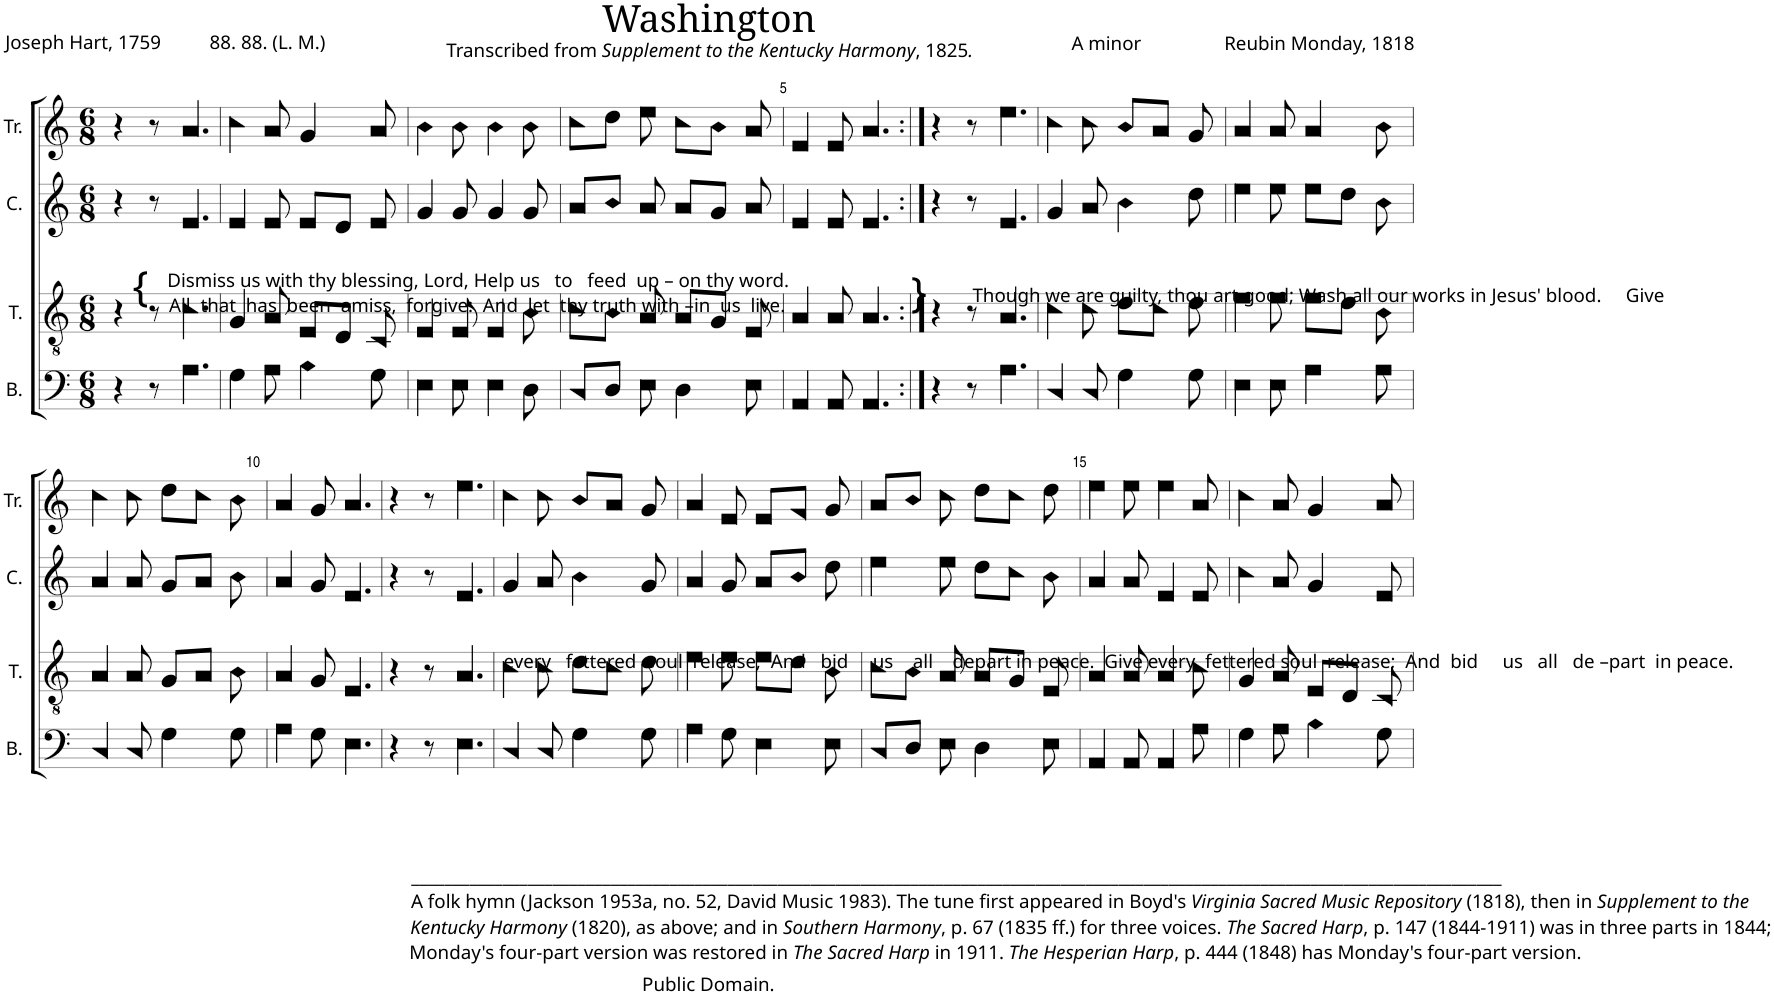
**kern	**kern	**kern	**kern
*part4	*part3	*part2	*part1
*staff4	*staff3	*staff2	*staff1
*I"B.	*I"T.	*I"C.	*I"Tr.
*I'B.	*I'T.	*I'C.	*I'Tr.
*clefF4	*clefGv2	*clefG2	*clefG2
*k[]	*k[]	*k[]	*k[]
*M6/8	*M6/8	*M6/8	*M6/8
=1	=1	=1	=1
4r	4r	4r	4r
8r	8r	8r	8r
!	!	!LO:TX:a:t=Dismiss us with thy blessing, Lord, Help us   to   feed  up – on thy word.	!
!	!	!LO:TX:a:t=All  that  has  been  amiss,  forgive&colon;  And  let  thy truth with –in  us  live.	!
!	!	!LO:TX:a:t={	!
4.A!\	4.c!\	4.e!/	4.a!/
=2	=2	=2	=2
4G!\	4G!/	4e!/	4cc!\
8A!\	8A!/	8e!/	8a!/
4B!\	8E!/L	8e!/L	4g!/
.	8D!/J	8d!/J	.
8G!\	8C!/	8e!/	8a!/
=3	=3	=3	=3
4E!\	4E!/	4g!/	4b!\
8E!\	8E!/	8g!/	8b!\
4E!\	4E!/	4g!/	4b!\
8D!\	8B!\	8g!/	8b!\
=4	=4	=4	=4
8C!/L	8c!\L	8a!/L	8cc!\L
8D!/J	8B!\J	8b!/J	8dd!\J
8E!\	8A!/	8a!/	8ee!\
4D!\	8A!/L	8a!/L	8cc!\L
.	8G!/J	8g!/J	8b!\J
8E!\	8E!/	8a!/	8a!/
=5	=5	=5	=5
4AA!/	4A!/	4e!/	4e!/
8AA!/	8A!/	8e!/	8e!/
!	!	!LO:TX:a:t=}	!
4.AA!/	4.A!/	4.e!/	4.a!/
=6:|!	=6:|!	=6:|!	=6:|!
4r	4r	4r	4r
8r	8r	8r	8r
!	!	!LO:TX:a:t=Though we are guilty, thou art good; Wash all our works in Jesus' blood.     Give	!
4.A!\	4.A!/	4.e!/	4.ee!\
=7	=7	=7	=7
4C!/	4c!\	4g!/	4cc!\
8C!/	8c!\	8a!/	8cc!\
4G!\	8d!\L	4b!\	8b!/L
.	8c!\J	.	8a!/J
8G!\	8d!\	8dd!\	8g!/
=8	=8	=8	=8
4E!\	4e!\	4ee!\	4a!/
8E!\	8e!\	8ee!\	8a!/
4A!\	8e!\L	8ee!\L	4a!/
.	8d!\J	8dd!\J	.
8A!\	8B!\	8b!\	8b!\
!!LO:LB:g=z
=9	=9	=9	=9
4C!/	4A!/	4a!/	4cc!\
8C!/	8A!/	8a!/	8cc!\
4G!\	8G!/L	8g!/L	8dd!\L
.	8A!/J	8a!/J	8cc!\J
8G!\	8B!\	8b!\	8b!\
=10	=10	=10	=10
4A!\	4A!/	4a!/	4a!/
8G!\	8G!/	8g!/	8g!/
4.E!\	4.E!/	4.e!/	4.a!/
=11	=11	=11	=11
4r	4r	4r	4r
8r	8r	8r	8r
4.E!\	4.A!/	4.e!/	4.ee!\
=12	=12	=12	=12
!	!	!LO:TX:a:t=every   fettered  soul  release;  And   bid     us    all    depart in peace.  Give every  fettered soul  release;  And  bid     us   all   de –part  in peace.	!
!LO:TX:a:t=___________________________________________________________________________________________________________________________________	!	!	!
!LO:TX:a:t=A folk hymn (Jackson 1953a, no. 52, David Music 1983). The tune first appeared in Boyd's	!	!	!
!LO:TX:a:i:t=Virginia Sacred Music Repository	!	!	!
!LO:TX:a:t=(1818), then in	!	!	!
!LO:TX:a:i:t=Supplement to the	!	!	!
!LO:TX:a:t=Kentucky Harmony	!	!	!
!LO:TX:a:t=(1820), as above; and in	!	!	!
!LO:TX:a:i:t=Southern Harmony	!	!	!
!LO:TX:a:t=, p. 67 (1835 ff.) for three voices.	!	!	!
!LO:TX:a:i:t=The Sacred Harp	!	!	!
!LO:TX:a:t=, p. 147 (1844-1911) was in three parts in 1844;	!	!	!
!LO:TX:a:t=Monday's four-part version was restored in	!	!	!
!LO:TX:a:i:t=The Sacred Harp	!	!	!
!LO:TX:a:t=in 1911.	!	!	!
!LO:TX:a:i:t=The Hesperian Harp	!	!	!
!LO:TX:a:t=, p. 444 (1848) has Monday's four-part version.	!	!	!
4C!/	4c!\	4g!/	4cc!\
8C!/	8c!\	8a!/	8cc!\
4G!\	8d!\L	4b!\	8b!/L
.	8c!\J	.	8a!/J
8G!\	8d!\	8g!/	8g!/
=13	=13	=13	=13
4A!\	4e!\	4a!/	4a!/
8G!\	8e!\	8g!/	8e!/
4E!\	8e!\L	8a!/L	8e!/L
.	8d!\J	8b!/J	8f!/J
8E!\	8B!\	8dd!\	8g!/
=14	=14	=14	=14
8C!/L	8c!\L	4ee!\	8a!/L
8D!/J	8B!\J	.	8b!/J
8E!\	8A!/	8ee!\	8cc!\
4D!\	8A!/L	8dd!\L	8dd!\L
.	8G!/J	8cc!\J	8cc!\J
8E!\	8E!/	8b!\	8dd!\
=15	=15	=15	=15
4AA!/	4A!/	4a!/	4ee!\
8AA!/	8A!/	8a!/	8ee!\
4AA!/	4A!/	4e!/	4ee!\
8A!\	8c!\	8e!/	8a!/
=16	=16	=16	=16
4G!\	4G!/	4cc!\	4cc!\
8A!\	8A!/	8a!/	8a!/
4B!\	8E!/L	4g!/	4g!/
.	8D!/J	.	.
8G!\	8C!/	8e!/	8a!/
=	=	=	=
*-	*-	*-	*-
